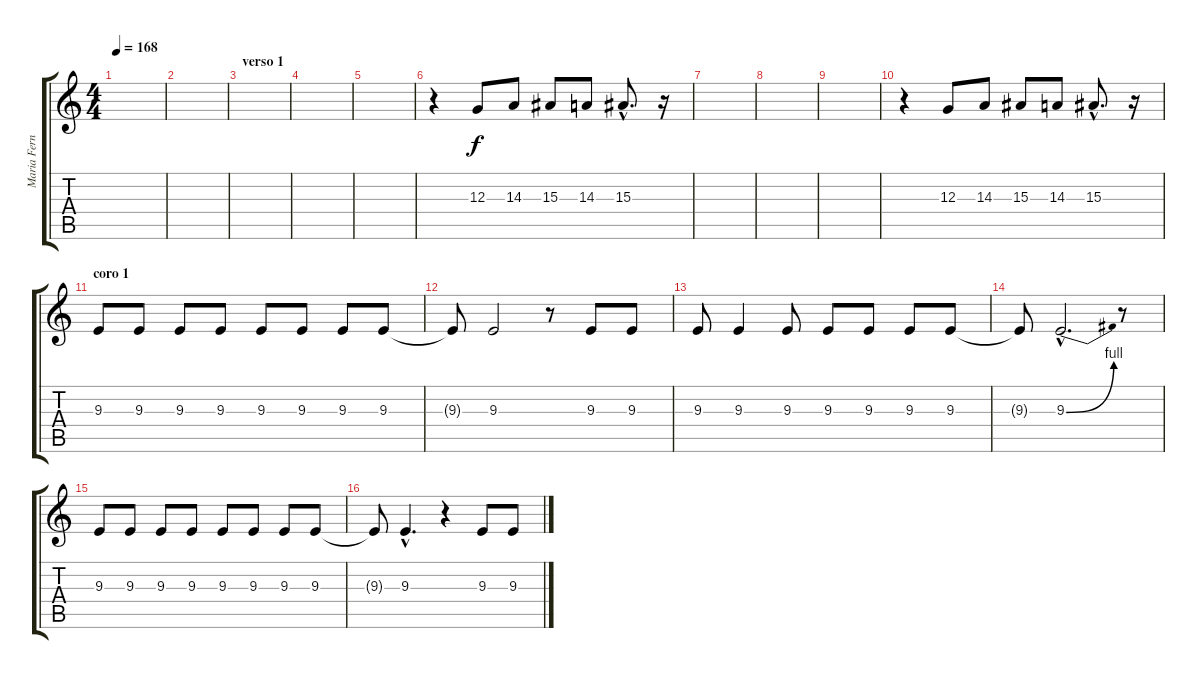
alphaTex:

\track ("Maria Fernanda (voz)" "Maria Fern") {instrument lead3calliope}
\staff {score tabs}
\tuning (E4 B3 G3 D3 A2 E2) {hide}
\ts (4 4)
\tempo 168
\clef g2
\ks c
|
|
\section ("" "verso 1")
|
|
|
r.4 12.3.8 14.3.8 15.3.8 14.3.8 15.3{hac}.8{d} r.16 |
|
|
|
r.4 12.3.8 14.3.8 15.3.8 14.3.8 15.3{hac}.8{d} r.16 |
\section ("" "coro 1")
9.3.8 9.3.8 9.3.8 9.3.8 9.3.8 9.3.8 9.3.8 9.3.8 |
9.3{t}.8 9.3.2 r.8 9.3.8 9.3.8 |
9.3.8 9.3.4 9.3.8 9.3.8 9.3.8 9.3.8 9.3.8 |
9.3{t}.8 9.3{be (bend 0 0 60 4) hac}.2{d} r.8 |
9.3.8 9.3.8 9.3.8 9.3.8 9.3.8 9.3.8 9.3.8 9.3.8 |
9.3{t}.8 9.3{hac}.4{d} r.4 9.3.8 9.3.8
